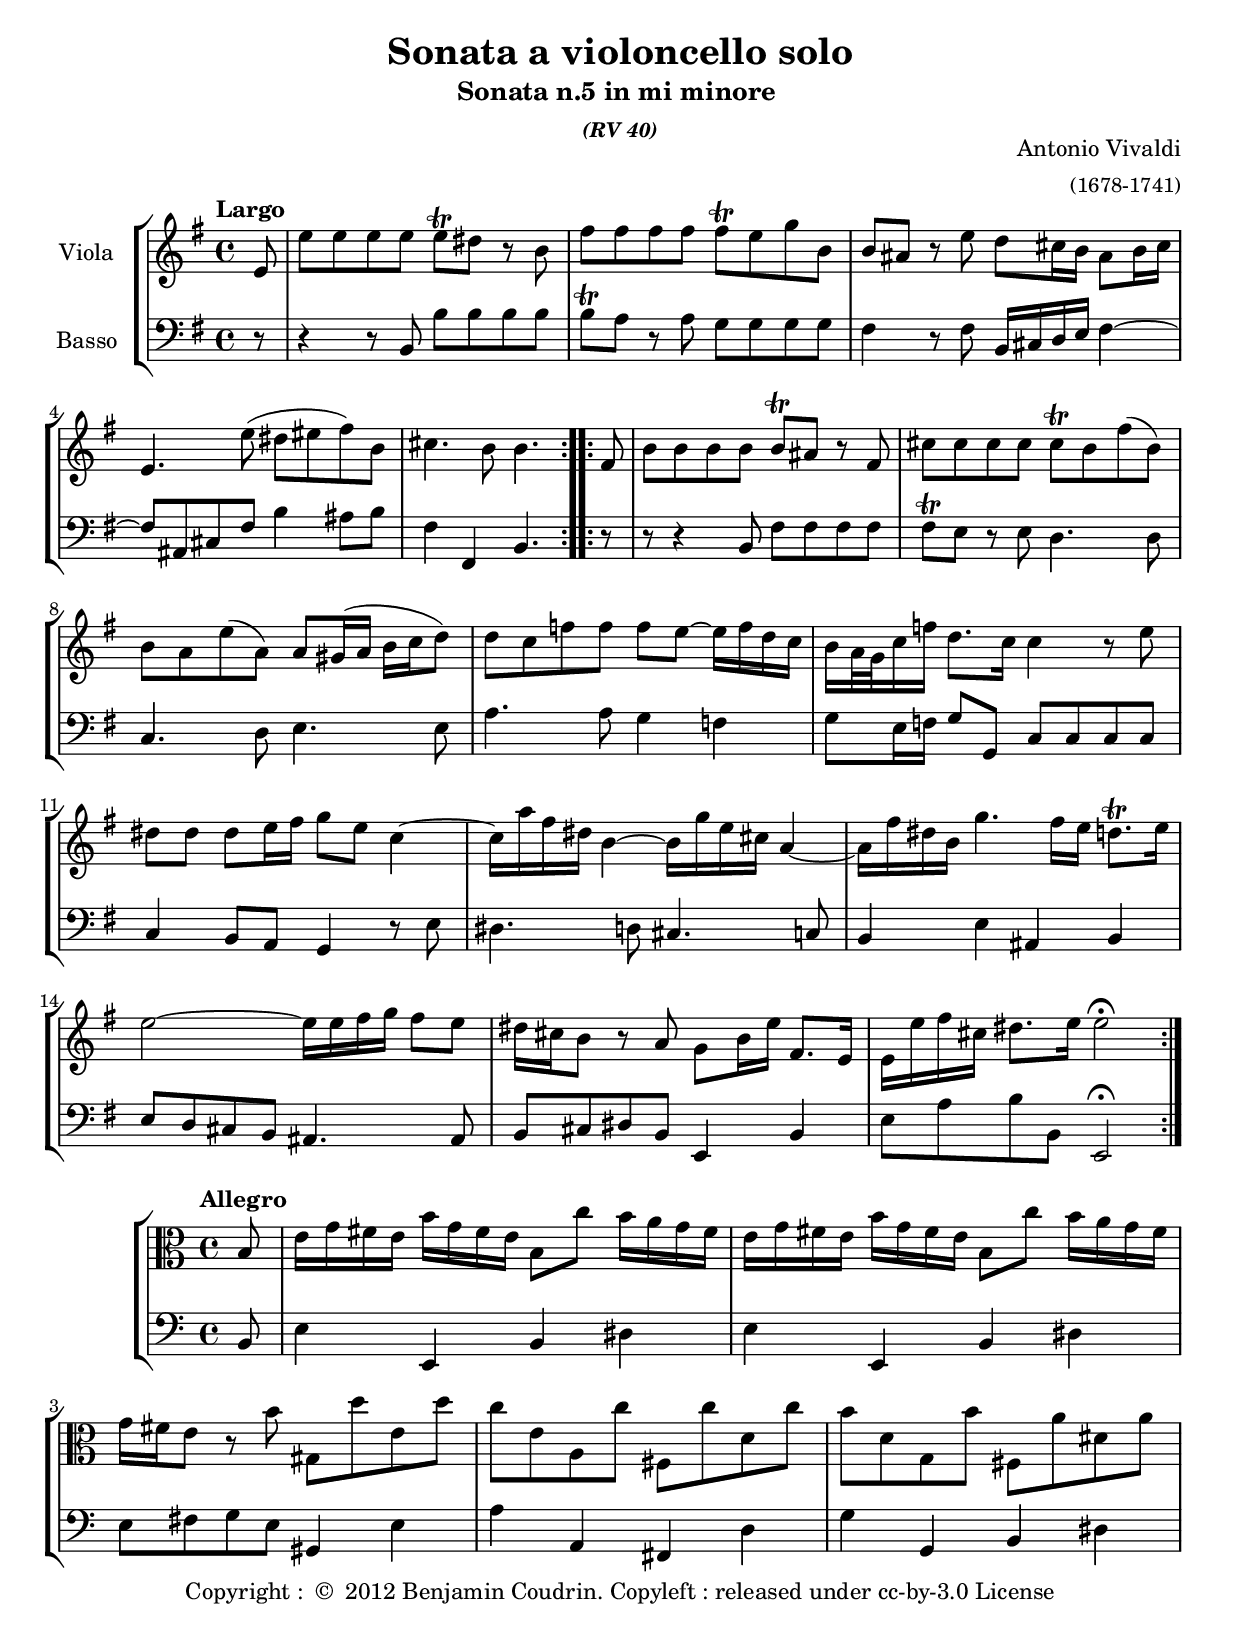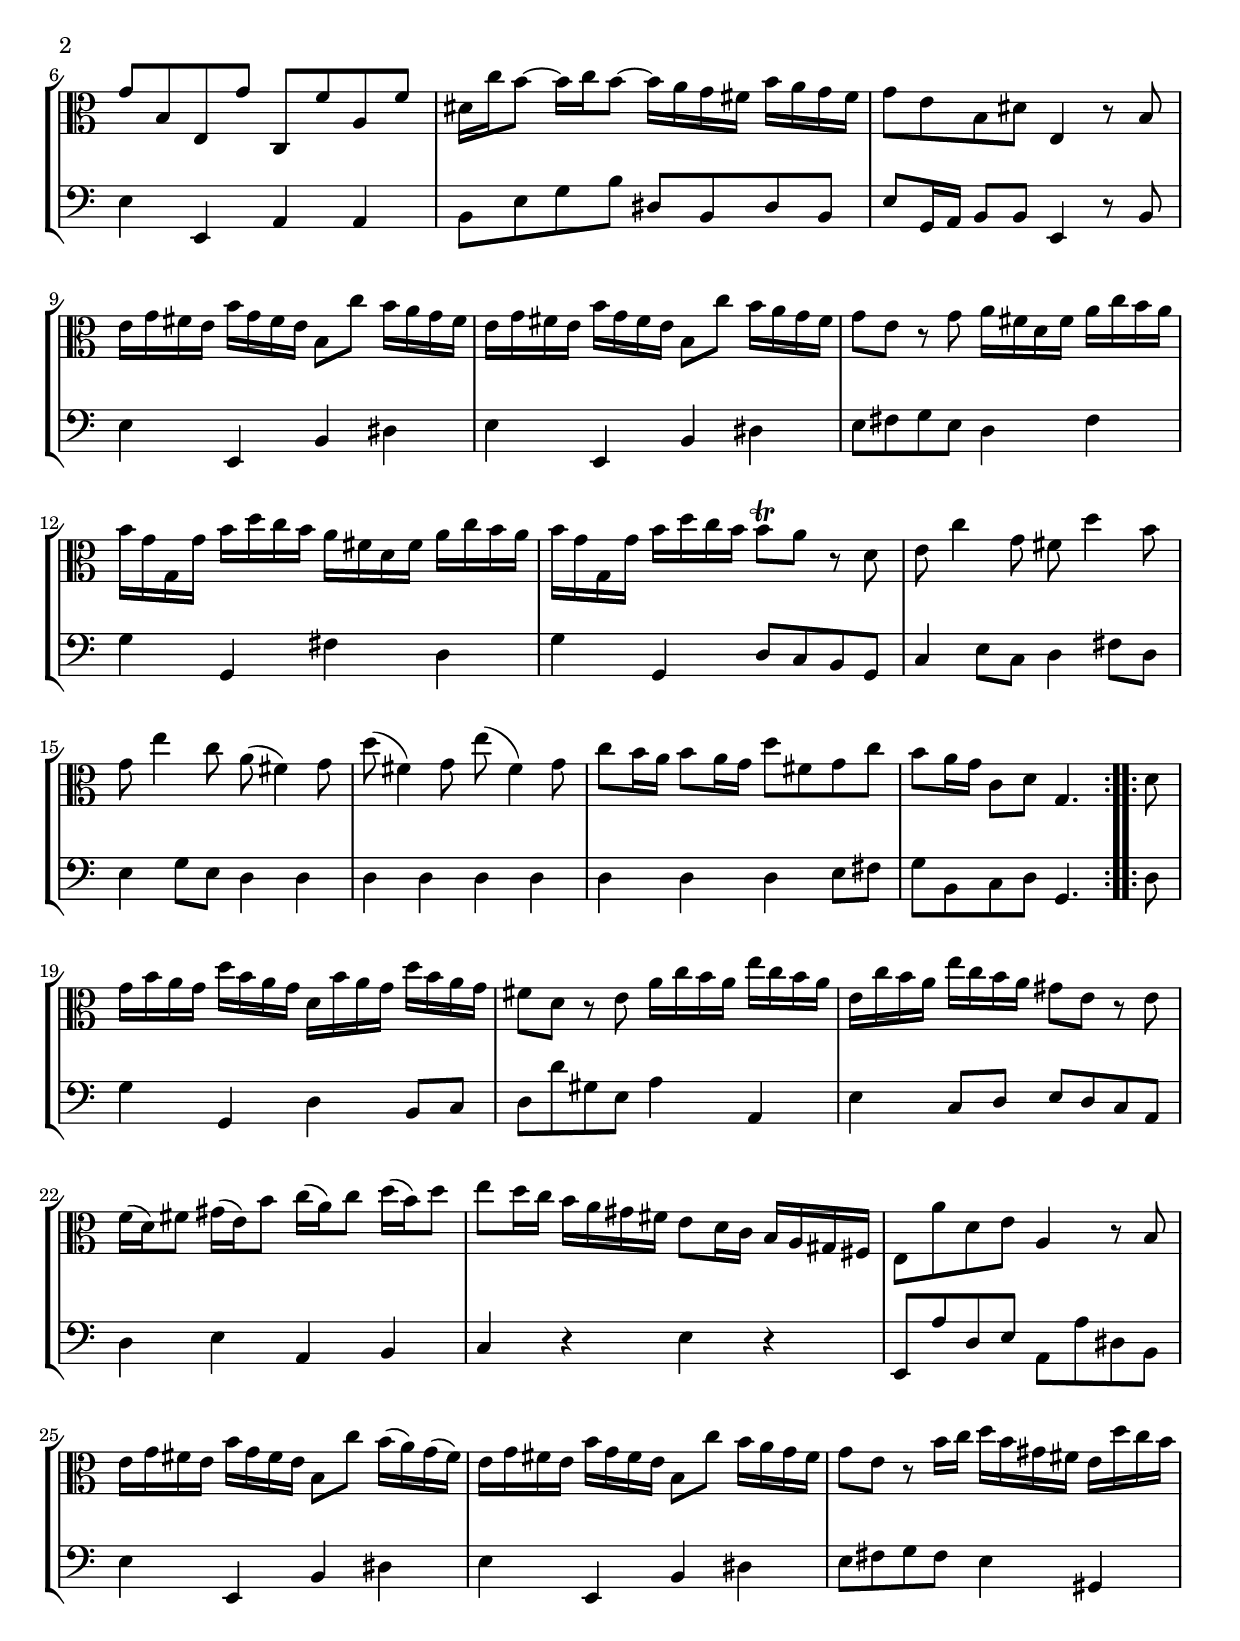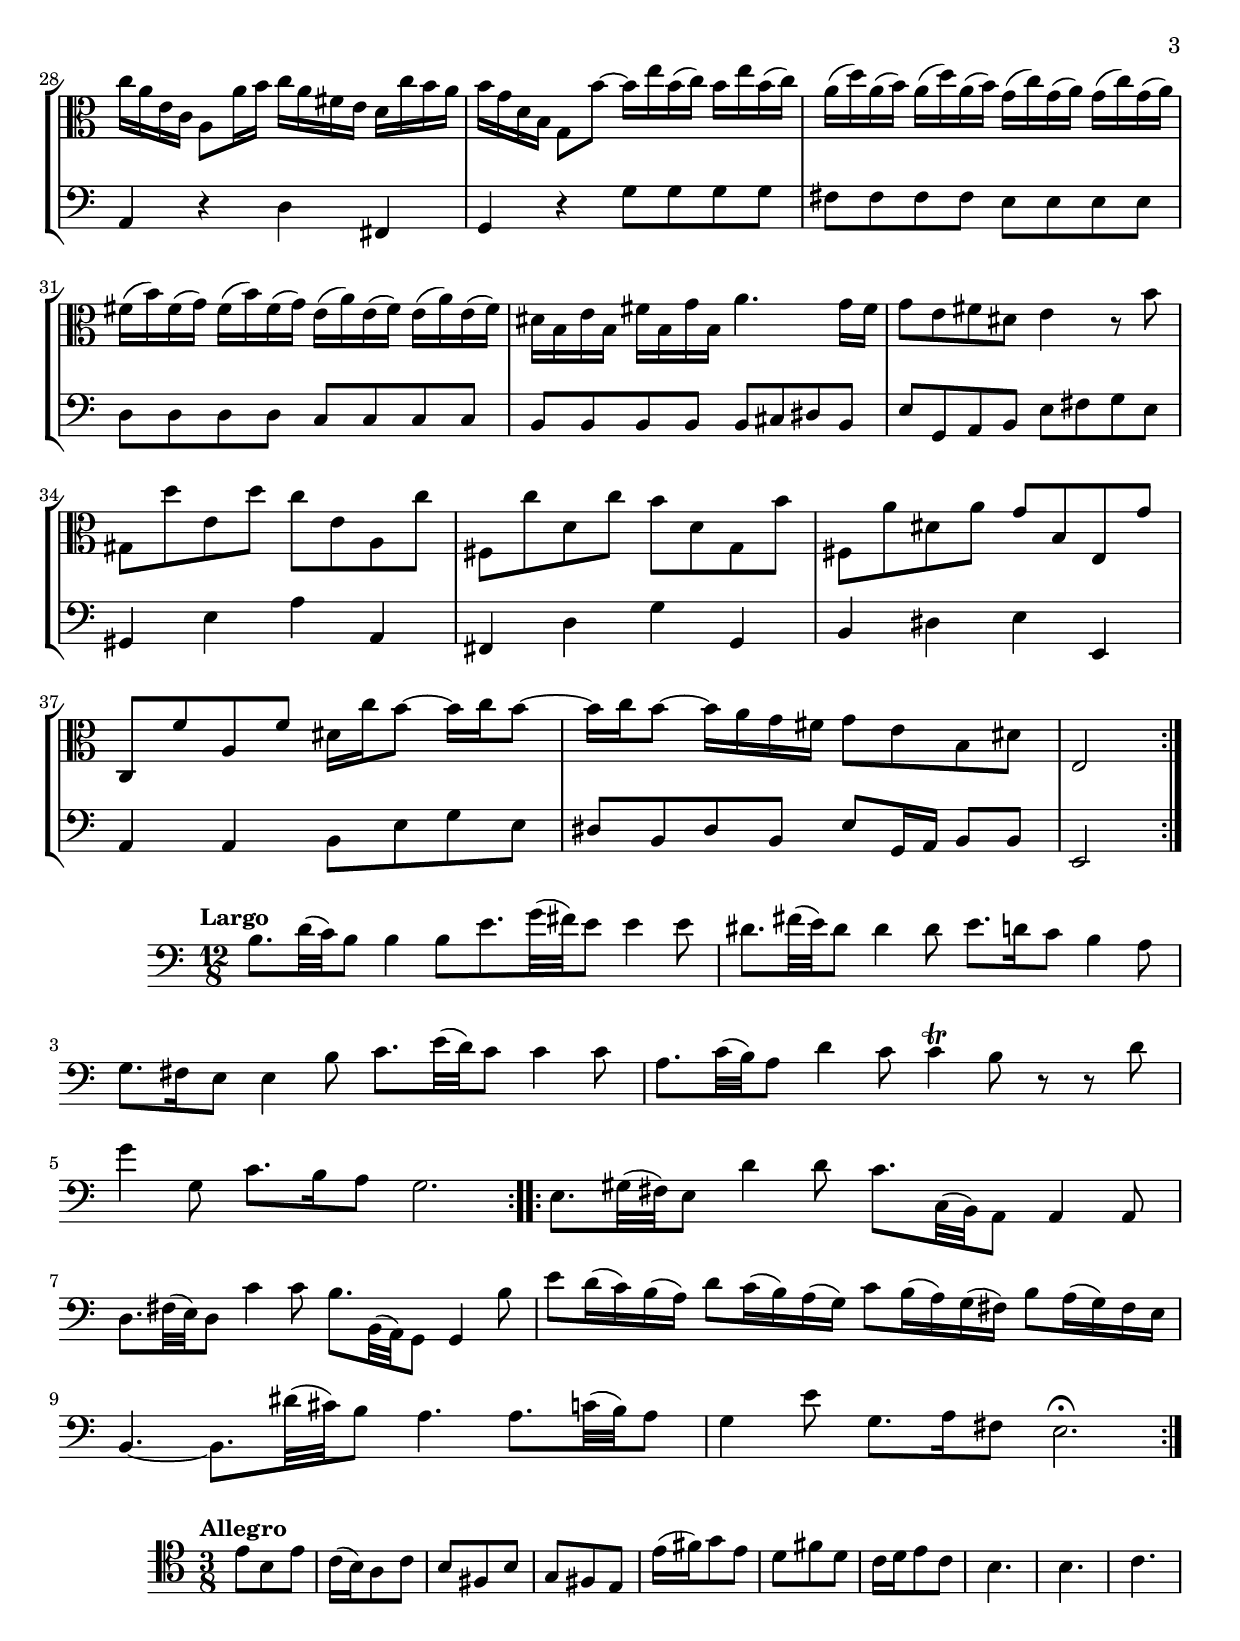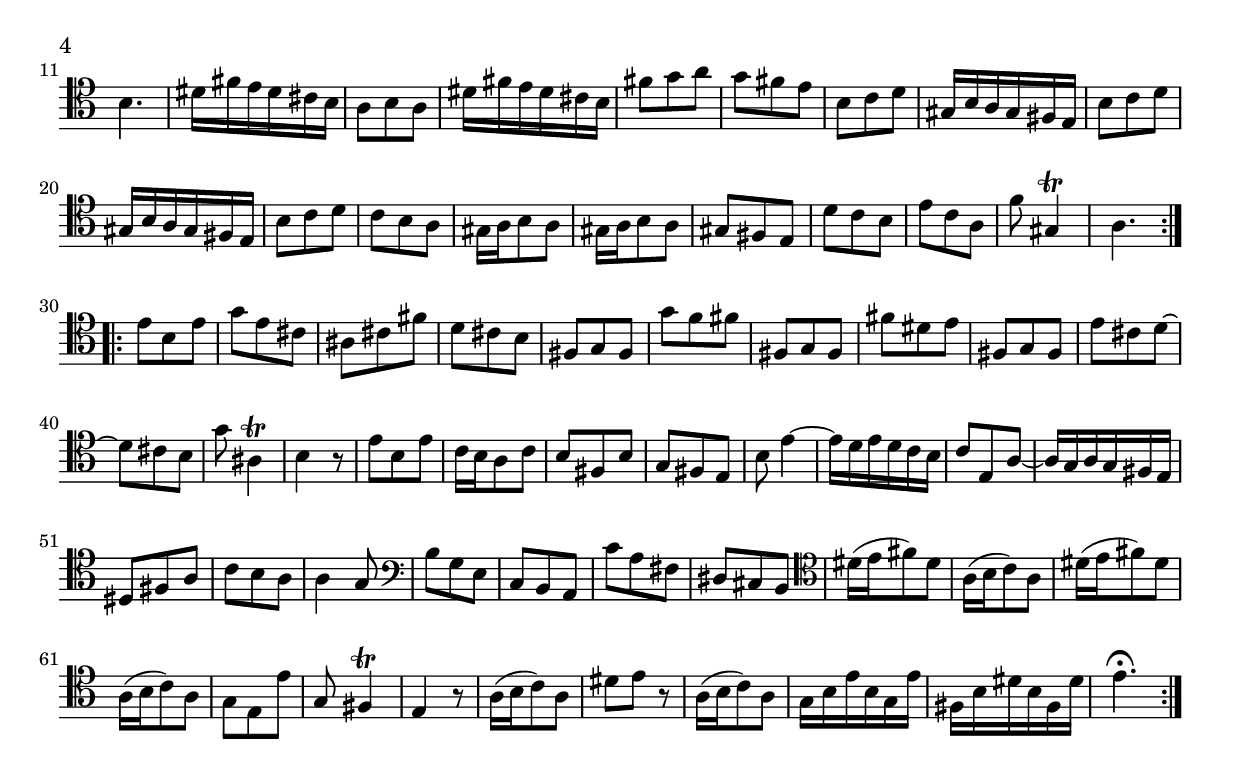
%=============================================
%   created by MuseScore Version: 1.2
%          Friday, 22 June 2012
%=============================================

\version "2.12.0"



#(set-default-paper-size "a4")

\paper {
  line-width    = 190\mm
  left-margin   = 10\mm
  top-margin    = 10\mm
  bottom-margin = 20\mm
  %%indent = 0 \mm 
  %%set to ##t if your score is less than one page: 
  ragged-last-bottom = ##t 
  ragged-bottom = ##f  
  %% in orchestral scores you probably want the two bold slashes 
  %% separating the systems: so uncomment the following line: 
  %% system-separator-markup = \slashSeparator 
  }

\book {
	\header {
		title = "Sonata a violoncello solo"
		subtitle = \markup \center-column { "Sonata n.5 in mi minore "\small \italic "(RV 40)" }
		composer =  \markup \right-column { "Antonio Vivaldi" \small "(1678-1741)" }
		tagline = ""
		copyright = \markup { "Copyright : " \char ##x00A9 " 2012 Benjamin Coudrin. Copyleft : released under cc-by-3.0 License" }
	}
	
	%#(set-global-staff-size 17)
	
	\score {
		\new StaffGroup <<
			\new Staff <<
				\set Staff.instrumentName = #"Viola"
				\set Staff.shortInstrumentName = #""
				\relative c' {
					\tempo "Largo"
					\key e \minor
					\time 4/4 
					\clef treble
					\partial 8
					\repeat volta 2 {
						e8									| 
						e' e e e e\trill dis r b			| % 1
						fis' fis fis fis fis\trill e g b,	| % 2
						b ais r e' d cis16 b ais8 b16 cis	| % 3
						e,4. e'8 ( dis eis fis) b,8			| % 4
						cis4. b8 b4.						  % 5
					}
					\repeat volta 2 {
						fis8										|
						b8 b b b b\trill ais r8 fis					| % 6
						cis' cis cis cis cis\trill b fis' (b,)		| % 7
						b8 a e' (a,) a gis16 (a b c d8)				| % 8
						d8 c f f f e~ e16 f d c						| % 9
						b16 a32 g c16 f d8. c16 c4 r8 e				| % 10
						dis dis dis e16 fis g8 e c4~				| % 11
						c16 a' fis dis b4~ b16 g' e cis a4~			| % 12
						a16 fis' dis b g'4. fis16 e d8.\trill e16	| % 13
						e2~ e16 e fis g fis8 e						| % 14
						dis16 cis b8 r a g b16 e fis,8. e16			| % 15
						e16 e' fis cis dis8. e16 e2\fermata			  % 16
					}
				}
			>>
			
			\new Staff <<
				\set Staff.instrumentName = #"Basso"
				\set Staff.shortInstrumentName = #""
				\relative c {
					\clef bass
					\key e \minor 
					\time 4/4
					\partial 8
					\repeat volta 2 {
						r8								|
						r4 r8 b8 b' b b b				| % 1
						b8\trill a r8 a g g g g			| % 2
						fis4 r8 fis b,16 cis d e fis4~	| % 3
						fis8 ais, cis fis b4 ais8 b		| % 4
						fis4 fis, b4.					  % 5
					}
					\repeat volta 2 {
						r8							|
						r8 r4 b8 fis' fis fis fis	| % 6
						fis8\trill e r8 e d4. d8	| % 7
						c4. d8 e4. e8				| % 8
						a4. a8 g4 f					| % 9
						g8 e16 f g8 g, c c c c      | % 10
						c4 b8 a g4 r8 e'			| % 11
						dis4. d8 cis4. c8			| % 12
						b4 e ais, b					| % 13
						e8 d cis b ais4. ais8		| % 14
						b cis dis b e,4 b'			| % 15
						e8 a b b, e,2\fermata		  % 16
					}
				}
			>>
		>>
		
		%\include "settings.ly"
	}
	\score {
		\new StaffGroup <<
			\new Staff <<
				\relative c' {
					\tempo "Allegro"
					\clef alto
					\partial 8
					\repeat volta 2 {
						b8												|
						e16 g fis e b' g fis e b8 c' b16 a g fis		| % 17
						e g fis e b' g fis e b8 c' b16 a g fis			| % 18
						g fis e8 r b' gis, d'' e, d'					| % 19
						c e, a, c' fis,, c'' d, c'						| % 20
						b d, g, b' fis, a' dis, a'						| % 21
						g b, e, g' c,, f' a, f'							| % 22
						dis16 c' b8~ b16 c b8~ b16 a g fis b a g fis	| % 23
						g8 e b dis e,4 r8 b'							| % 24
						e16 g fis e b' g fis e b8 c' b16 a g fis		| % 25
						e g fis e b' g fis e b8 c' b16 a g fis			| % 26
						g8 e r g a16 fis d fis a c b a					| % 27
						b g g, g' b d c b a fis d fis a c b a			| % 28
						b g g, g' b d c b b8\trill a r8 d,				| % 29
						e c'4 g8 fis d'4 b8								| % 30
						g e'4 c8 a(fis4) g8								| % 31
						d' (fis,4)  g8 e' (fis,4) g8					| % 32
						c b16 a b8 a16 g d'8 fis, g c					| % 33
						b8 a16 g c,8 d g,4.								  % 34
					}
					\repeat volta 2 {
						d'8															| 
						g16 b a g d' b a g d b' a g d' b a g						| % 35
						fis8 d r e a16 c b a e' c b a								| % 36
						e c' b a e' c b a gis8 e r e								| % 37
						f16 (d) fis8 gis16 (e) b'8 c16 (a) c8 d16 (b) d8			| % 38
						e d16 c b a gis fis e8 d16 c b a gis fis					| % 39
						e8 a' d, e a,4 r8 b											| % 40
						e16 g fis e b' g fis e b8 c' b16 (a) g (fis)				| % 41
						e g fis e b' g fis e b8 c' b16 a g fis						| % 42
						g8 e r b'16 c d b gis fis e d' c b							| % 43
						c a e c a8 a'16 b c a fis e d c' b a						| % 44
						b g d b g8 b'~ b16 e b (c) b e b (c)						| % 45
						a (d) a (b) a (d) a (b) g (c) g (a) g (c) g (a)				| % 46
						fis (b) fis (g) fis (b) fis (g) e (a) e(fis) e (a) e(fis)	| % 47
						dis b e b fis' b, g' b, a'4. g16 fis						| % 48
						g8 e fis dis e4 r8 b'										| % 49
						gis, d'' e, d' c e, a, c'									| % 50
						fis,, c'' d, c' b d, g, b'									| % 51
						fis, a' dis, a' g b, e, g'									| % 52
						c,, f' a, f' dis16 c' b8~ b16 c b8~							| % 53
						b16 c b8~ b16 a g fis g8 e b dis							| % 54
						\partial 2 e,2												  % 55
					}
				}
			>>
			
			\new Staff <<
				\relative c {
					\clef bass
					\partial 8
					\repeat volta 2 {
						b8						|
						e4 e, b' dis			| % 17
						e e, b' dis				| % 18
						e8 fis g e gis,4 e'		| % 19
						a a, fis d'				| % 20
						g g, b dis				| % 21
						e e, a a				| % 32
						b8 e g b dis, b dis b	| % 23
						e g,16 a b8 b e,4 r8 b'	| % 24
						e4 e, b' dis			| % 25
						e e, b' dis				| % 26
						e8 fis g e d4 fis		| % 27
						g g, fis' d				| % 28
						g g, d'8 c b g			| % 29
						c4 e8 c d4 fis8 d		| % 30
						e4 g8 e d4 d			| % 31
						d d d d					| % 32
						d d d e8 fis			| % 33
						g8 b, c d g,4.			  % 34
					}
					\repeat volta 2 {
						d'8							| %
						g4 g, d' b8 c				| % 35
						d d' gis, e a4 a,			| % 36
						e' c8 d e d c a				| % 37
						d4 e a, b					| % 38
						c r e r						| % 39
						e,8 a' d, e a, a' dis, b	| % 40
						e4 e, b' dis				| % 41
						e e, b' dis					| % 42
						e8 fis g fis e4 gis,		| % 43
						a r d fis,					| % 44
						g r g'8 g g g				| % 45
						fis fis fis fis e e e e		| % 46
						d d d d c c c c				| % 47
						b b b b b cis dis b			| % 48
						e g, a b e fis g e			| % 49
						gis,4 e' a a,				| % 50
						fis d' g g,					| % 51
						b dis e e,					| % 52
						a a b8 e g e				| % 53
						dis b dis b e g,16 a b8 b	| % 54
						\partial 2 e,2				  % 94
					}
				 }
			>>
		>>
		
		%\include "settings.ly"
	}

	\score {
		\new StaffGroup <<
			\new Staff <<
				\relative c {
					\tempo "Largo"
					\time 12/8 
					\clef bass
					\repeat volta 2 {
						b'8. [d32 (c) b8] b4 b8 [e8. g32 (fis) e8] e4 e8	| % 56
						dis8. [fis32 (e) dis8] dis4 dis8 e8. [d16 c8] b4 a8	| % 57
						g8. [fis16 e8] e4 b'8 c8. [e32 (d) c8] c4 c8		| % 58
						a8. [c32 (b) a8] d4 c8 c4\trill b8 r8 r8 d8			| % 59
						g4 g,8 c8. [b16 a8] g2.								| % 60
					}
					\repeat volta 2 {
						e8. gis32 (fis) e8 d'4 d8 c8. c,32 (b) a8 a4 a8							| % 61
						d8. fis32 (e) d8 c'4 c8 b8. b,32 (a) g8 g4 b'8							| % 62
						e d16 (c) b (a) d8 c16 (b) a (g) c8 b16 (a) g (fis) b8 a16 (g) fis e	| % 63
						b4.~b8. dis'32 (cis) b8 a4. a8. c32 (b) a8								| % 64
						g4 e'8 g,8. a16 fis8 e2.\fermata										| % 65
					}
				}
			>>
		>>
		
		%\include "settings.ly"
	}

	\score {
		\new StaffGroup <<
			\new Staff <<
				\relative c {
					\tempo "Allegro"
					\time 3/8 
					\clef tenor
					\repeat volta 2 {
						e'8 b e					| % 66
						c16 (b) a8 c			| % 67
						b fis b					| % 68
						g fis e					| % 69
						e'16 (fis) g8 e			| % 70
						d fis d    				| % 71
						c16 d e8 c      		| % 72
						b4.						| % 73
						b c b					| % 74
						dis16 fis e dis cis b	| % 75
						a8 b a					| % 76
						dis16 fis e dis cis b	| % 77
						fis'8 g a				| % 78
						g fis e					| % 79
						b c d					| % 80
						gis,16 b a gis fis e	| % 81
						b'8 c d					| % 82
						gis,16 b a gis fis e	| % 83
						b'8 c d					| % 84
						c b a					| % 85
						gis16 a b8 a			| % 86
						gis16 a b8 a			| % 87
						gis fis e				| % 88
						d' c b					| % 89
						e c a					| % 90
						f' gis,4\trill			| % 91
						a4.						| % 92
					}
					\repeat volta 2 {
						e'8 b e					| % 93
						g e cis					| % 94
						ais cis fis				| % 95
						d cis b					| % 96
						fis g fis				| % 97
						g' f fis				| % 98
						fis, g fis				| % 99
						fis' dis e				| % 100
						fis, g fis				| % 101
						e' cis d~				| % 102
						d cis b					| % 103
						g' ais,4\trill  		| % 104
						b4 r8      				| % 105
						e b e      				| % 106
						c16 b a8 c      		| % 107
						b fis b      			| % 108
						g fis e      			| % 109
						b' e4~      			| % 110
						e16 d e d c b   		| % 111
						c8 e, a~      			| % 112
						a16 g a g fis e 		| % 113
						dis8 fis a      		| % 114
						c b a      				| % 115
						a4 g8      				| % 116
						\clef bass
						b g e     				| % 117
						c b a      				| % 118
						c' a fis      			| % 119
						dis cis b      			| % 120
						\clef tenor
						dis'16 (e fis8) dis8	| % 121
						a16 (b c8) a8			| % 122
						dis16 (e fis8) dis8		| % 123
						a16 (b c8) a8			| % 124
						g e e'					| % 125
						g, fis4\trill			| % 126
						e4 r8					| % 127
						a16 (b c8) a8			| % 128
						dis e r					| % 129
						a,16 (b c8) a8			| % 130
						g16 b e b g e'			| % 131
						fis, b dis b fis dis'	| % 132
						e4.\fermata      		| % 133
					}
				}
			>>
		>>
		
		%\include "settings.ly"
	}
}

AvoiceBA = \relative c{
    \time 12/8 
    e'4 e8 e4 e8 g4 g8 g4 e8      | % 117
    b'4 b8 a4 a8 g4 g8 dis4 dis8      | % 118
    e4 e8 e4 e8 a4 a8 a4 a8      | % 119
    fis4 fis8 fis4 fis8 g4 g8 g4 g8      | % 120
    g4 b,8 c4 d8 g,2~ g4      | % 121
    e' e8 e4 e8 g4 g8 g4 e8      | % 122
    b'4 b8 a4 a8 g4 g8 dis4 dis8      | % 123
    e4 e8 e4 e8 a4 a8 a4 a8      | % 124
    fis4 fis8 fis4 fis8 g4 g8 g4 g8      | % 125
    g4 b,8 c4 d8 g,2~ g4      | % 126
    gis gis8 gis4 gis8 a4 a8 a4 a8      | % 127
    fis4 fis8 fis4 fis8 g4 g8 g4 g8      | % 128
    c'4 c8 b4 b8 a4 a8 g4 e8      | % 129
    b4 b8 b4 b8 b4 b8 b4 b8      | % 130
    %bartimesig: 
    \time 15/8 
    e4 e8 b4 b8 e,1~ e8      | % 131
    %bartimesig: 
    \time 12/8 
    gis4 gis8 gis4 gis8 a4 a8 a4 a8      | % 132
    fis4 fis8 fis4 fis8 g4 g8 g4 g8      | % 133
    c'4 c8 b4 b8 a4 a8 g4 e8      | % 134
    b4 b8 b4 b8 b4 b8 b4 b8      | % 135
    %bartimesig: 
    \time 23/8 
    e4 e8 b4 b8 e,1~ e8 r1      | % 136
    %bartimesig: 
    \time 3/8 
    e'4~ e8      | % 137
    a4~ a8      | % 138
    dis,4~ dis8      | % 139
    e4~ e8      | % 140
    g16~ <g a>~ <g b>8~ g      | % 141
    fis4~ fis8      | % 142
    e16 fis g8 e      | % 143
    dis cis b      | % 144
    b4 r8      | % 145
    b4 r8      | % 146
    b4 r8      | % 147
    b4 r8      | % 148
    b4~ b8      | % 149
    e fis g      | % 150
    d4~ d8      | % 151
    e4 r8      | % 152
    gis,4~ gis8      | % 153
    e'4~ e8      | % 154
    gis,4~ gis8      | % 155
    a4~ a8      | % 156
    e'4 a,8      | % 157
    e'4~ e8      | % 158
    e4~ e8      | % 159
    gis4~ gis8      | % 160
    a4 c,8      | % 161
    d e e,      | % 162
    a4~ a8      | % 163
    e'4~ e8      | % 164
    a4~ a8      | % 165
    dis,4~ dis8      | % 166
    e4~ e8      | % 167
    g16~ <g a>~ <g b>8~ g      | % 168
    fis4~ fis8      | % 169
    e16 fis g8 e      | % 170
    dis cis b      | % 171
    b4 r8      | % 172
    b4 r8      | % 173
    b4 r8      | % 174
    b4 r8      | % 175
    b4~ b8      | % 176
    e fis g      | % 177
    d4~ d8      | % 178
    e4 r8      | % 179
    gis,4~ gis8      | % 180
    e'4~ e8      | % 181
    gis,4~ gis8      | % 182
    a4~ a8      | % 183
    e'4 a,8      | % 184
    e'4~ e8      | % 185
    e4~ e8      | % 186
    gis4~ gis8      | % 187
    a4 c,8      | % 188
    d e e,      | % 189
    a4~ a8      | % 190
    e'4~ e8      | % 191
    e4~ e8      | % 192
    fis4 ais,8      | % 193
    b4~ b8      | % 194
    fis' g fis      | % 195
    b4 ais8      | % 196
    fis g fis      | % 197
    a4 g8      | % 198
    fis g fis      | % 199
    ais,4 b8~      | % 200
    b cis d      | % 201
    e fis fis,      | % 202
    b b'16 a g fis      | % 203
    e4~ e8      | % 204
    a4~ a8      | % 205
    dis,4~ dis8      | % 206
    e4~ e8      | % 207
    fisis4~ fisis8      | % 208
    gis4~ gis8      | % 209
    a4~ a8      | % 210
    c,4~ c8      | % 211
    b4~ b8      | % 212
    a4~ a8      | % 213
    e'4~ e8      | % 214
    g,4~ g8      | % 215
    a4~ a8      | % 216
    a4~ a8      | % 217
    b4~ b8      | % 218
    b4~ b8      | % 219
    b4~ b8      | % 220
    b4~ b8      | % 221
    b4~ b8      | % 222
    e4 g8      | % 223
    r b, b      | % 224
    e, g' e      | % 225
    fis16 g a8 fis      | % 226
    b16 a g8 r      | % 227
    fis16 g a8 fis      | % 228
    e4~ e8      | % 229
    b'4 b,8      | % 230
    %bartimesig: 
    \time 9/16 
    e,2~ e16      | % 231
    %bartimesig: 
    \time 3/8 
    e'4~ e8      | % 232
    e4~ e8      | % 233
    fis4 ais,8      | % 234
    b4~ b8      | % 235
    fis' g fis      | % 236
    b4 ais8      | % 237
    fis g fis      | % 238
    a4 g8      | % 239
    fis g fis      | % 240
    ais,4 b8~      | % 241
    b cis d      | % 242
    e fis fis,      | % 243
    b b'16 a g fis      | % 244
    e4~ e8      | % 245
    a4~ a8      | % 246
    dis,4~ dis8      | % 247
    e4~ e8      | % 248
    fisis4~ fisis8      | % 249
    gis4~ gis8      | % 250
    a4~ a8      | % 251
    c,4~ c8      | % 252
    b4~ b8      | % 253
    a4~ a8      | % 254
    e'4~ e8      | % 255
    g,4~ g8      | % 256
    a4~ a8      | % 257
    a4~ a8      | % 258
    b4~ b8      | % 259
    b4~ b8      | % 260
    b4~ b8      | % 261
    b4~ b8      | % 262
    b4~ b8      | % 263
    e4 g8      | % 264
    r b, b      | % 265
    e, g' e      | % 266
    fis16 g a8 fis      | % 267
    b16 a g8 r      | % 268
    fis16 g a8 fis      | % 269
    e4~ e8      | % 270
    b'4 b,8      | % 271
    b' s4 fis8 %bartimesig: 
    \time 9/16 
    s4 e,2~ e16 \bar "|." 
}% end of last bar in partorvoice
